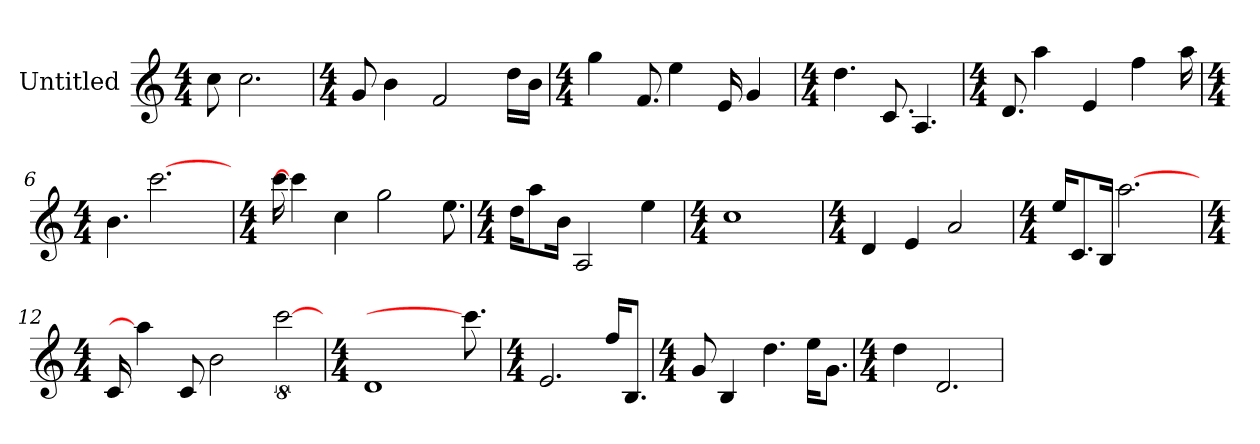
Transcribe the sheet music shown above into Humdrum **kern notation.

**kern
*part1
*staff1
*I"Untitled
*k[]
*C:
*M4/4
=1
8cc
!LO:N:vis=2.
2cc
=2
*k[]
*C:
*M4/4
8g
4b
2f
16ddLL
16bJJ
=3
*k[]
*C:
*M4/4
4gg
!LO:N:vis=8.
8f
4ee
16e
4g
=4
*k[]
*C:
*M4/4
!LO:N:vis=4.
4dd
!LO:N:vis=8.
8c
!LO:N:vis=4.
4A
=5
*k[]
*C:
*M4/4
!LO:N:vis=8.
8d
4aa
4e
4ff
16aa
=6
*k[]
*C:
*M4/4
!LO:N:vis=4.
4b
[2.ccc
=7
*k[]
*C:
*M4/4
16ccc
4ccc]
4cc
2gg
!LO:N:vis=8.
8ee
=8
*k[]
*C:
*M4/4
16ddKL
8aa
16bJk
2A
4ee
=9
*k[]
*C:
*M4/4
1cc
=10
*k[]
*C:
*M4/4
4d
4e
2a
=11
*k[]
*C:
*M4/4
16eeKL
!LO:N:vis=8.
8c
16BJk
[2.aa
=12
*k[]
*C:
*M4/4
16c
4aa]
8c
2b
[16%5ccc
=13
*k[]
*C:
*M4/4
1d
8.ccc]
=14
*k[]
*C:
*M4/4
!LO:N:vis=2.
2e
16ffKL
!LO:N:vis=8.
8BJ
=15
*k[]
*C:
*M4/4
8g
4B
!LO:N:vis=4.
4dd
16eeKL
!LO:N:vis=8.
8gJ
=16
*k[]
*C:
*M4/4
4dd
!LO:N:vis=2.
2d
=
*-
